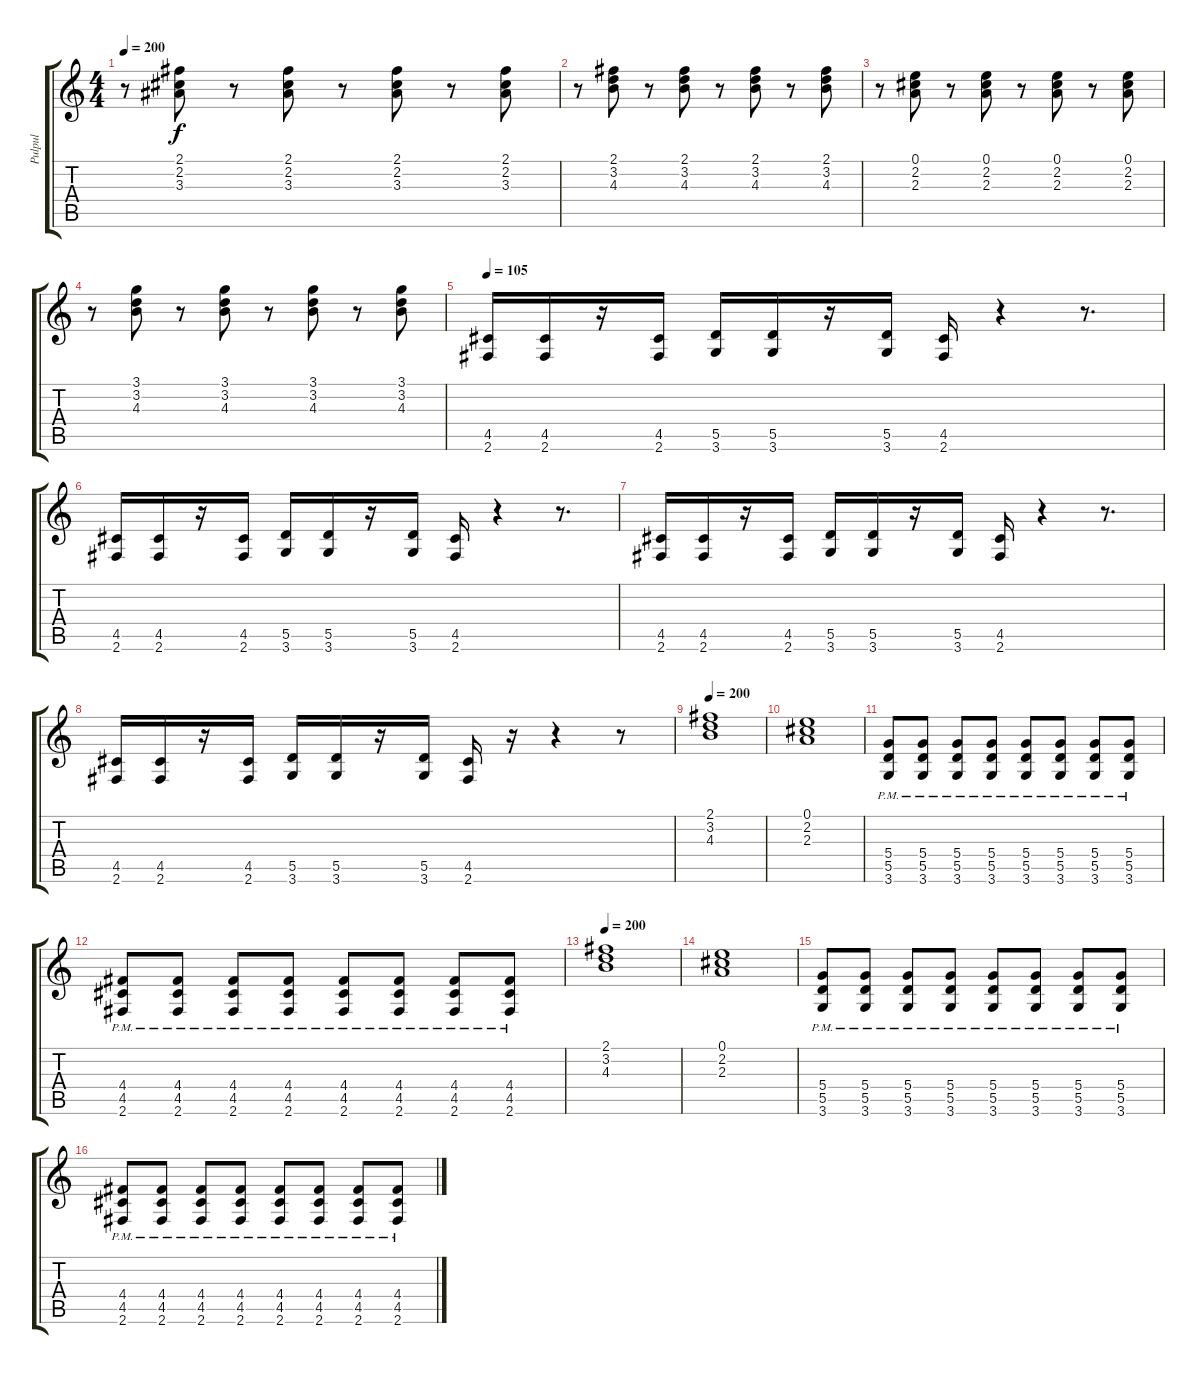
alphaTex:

\track ("Pulpul" "Pulpul") {instrument distortionguitar}
\staff {score tabs}
\tuning (E4 B3 G3 D3 A2 E2) {hide}
\ts (4 4)
\tempo 200
\clef g2
\ks c
r.8{dy f} (2.1 2.2 3.3).8 r.8 (2.1 2.2 3.3).8 r.8 (2.1 2.2 3.3).8 r.8 (2.1 2.2 3.3).8 |
r.8 (2.1 3.2 4.3).8 r.8 (2.1 3.2 4.3).8 r.8 (2.1 3.2 4.3).8 r.8 (2.1 3.2 4.3).8 |
r.8 (0.1 2.2 2.3).8 r.8 (0.1 2.2 2.3).8 r.8 (0.1 2.2 2.3).8 r.8 (0.1 2.2 2.3).8 |
r.8 (3.1 3.2 4.3).8 r.8 (3.1 3.2 4.3).8 r.8 (3.1 3.2 4.3).8 r.8 (3.1 3.2 4.3).8 |
\tempo 105
(4.5 2.6).16{volume 12 instrument distortionguitar} (4.5 2.6).16 r.16 (4.5 2.6).16 (5.5 3.6).16 (5.5 3.6).16 r.16 (5.5 3.6).16 (4.5 2.6).16 r.4 r.8{d} |
(4.5 2.6).16 (4.5 2.6).16 r.16 (4.5 2.6).16 (5.5 3.6).16 (5.5 3.6).16 r.16 (5.5 3.6).16 (4.5 2.6).16 r.4 r.8{d} |
(4.5 2.6).16 (4.5 2.6).16 r.16 (4.5 2.6).16 (5.5 3.6).16 (5.5 3.6).16 r.16 (5.5 3.6).16 (4.5 2.6).16 r.4 r.8{d} |
(4.5 2.6).16 (4.5 2.6).16 r.16 (4.5 2.6).16 (5.5 3.6).16 (5.5 3.6).16 r.16 (5.5 3.6).16 (4.5 2.6).16 r.16 r.4 r.8 |
\tempo 200
(2.1 3.2 4.3).1{volume 9 instrument distortionguitar} |
(0.1 2.2 2.3).1 |
(5.4 5.5{pm} 3.6{pm}).8 (5.4 5.5{pm} 3.6{pm}).8 (5.4 5.5{pm} 3.6{pm}).8 (5.4 5.5{pm} 3.6{pm}).8 (5.4 5.5{pm} 3.6{pm}).8 (5.4 5.5{pm} 3.6{pm}).8 (5.4 5.5{pm} 3.6{pm}).8 (5.4 5.5{pm} 3.6{pm}).8 |
(4.4 4.5{pm} 2.6{pm}).8 (4.4 4.5{pm} 2.6{pm}).8 (4.4 4.5{pm} 2.6{pm}).8 (4.4 4.5{pm} 2.6{pm}).8 (4.4 4.5{pm} 2.6{pm}).8 (4.4 4.5{pm} 2.6{pm}).8 (4.4 4.5{pm} 2.6{pm}).8 (4.4 4.5{pm} 2.6{pm}).8 |
\tempo 200
(2.1 3.2 4.3).1{volume 9 instrument distortionguitar} |
(0.1 2.2 2.3).1 |
(5.4 5.5{pm} 3.6{pm}).8 (5.4 5.5{pm} 3.6{pm}).8 (5.4 5.5{pm} 3.6{pm}).8 (5.4 5.5{pm} 3.6{pm}).8 (5.4 5.5{pm} 3.6{pm}).8 (5.4 5.5{pm} 3.6{pm}).8 (5.4 5.5{pm} 3.6{pm}).8 (5.4 5.5{pm} 3.6{pm}).8 |
(4.4 4.5{pm} 2.6{pm}).8 (4.4 4.5{pm} 2.6{pm}).8 (4.4 4.5{pm} 2.6{pm}).8 (4.4 4.5{pm} 2.6{pm}).8 (4.4 4.5{pm} 2.6{pm}).8 (4.4 4.5{pm} 2.6{pm}).8 (4.4 4.5{pm} 2.6{pm}).8 (4.4 4.5{pm} 2.6{pm}).8
